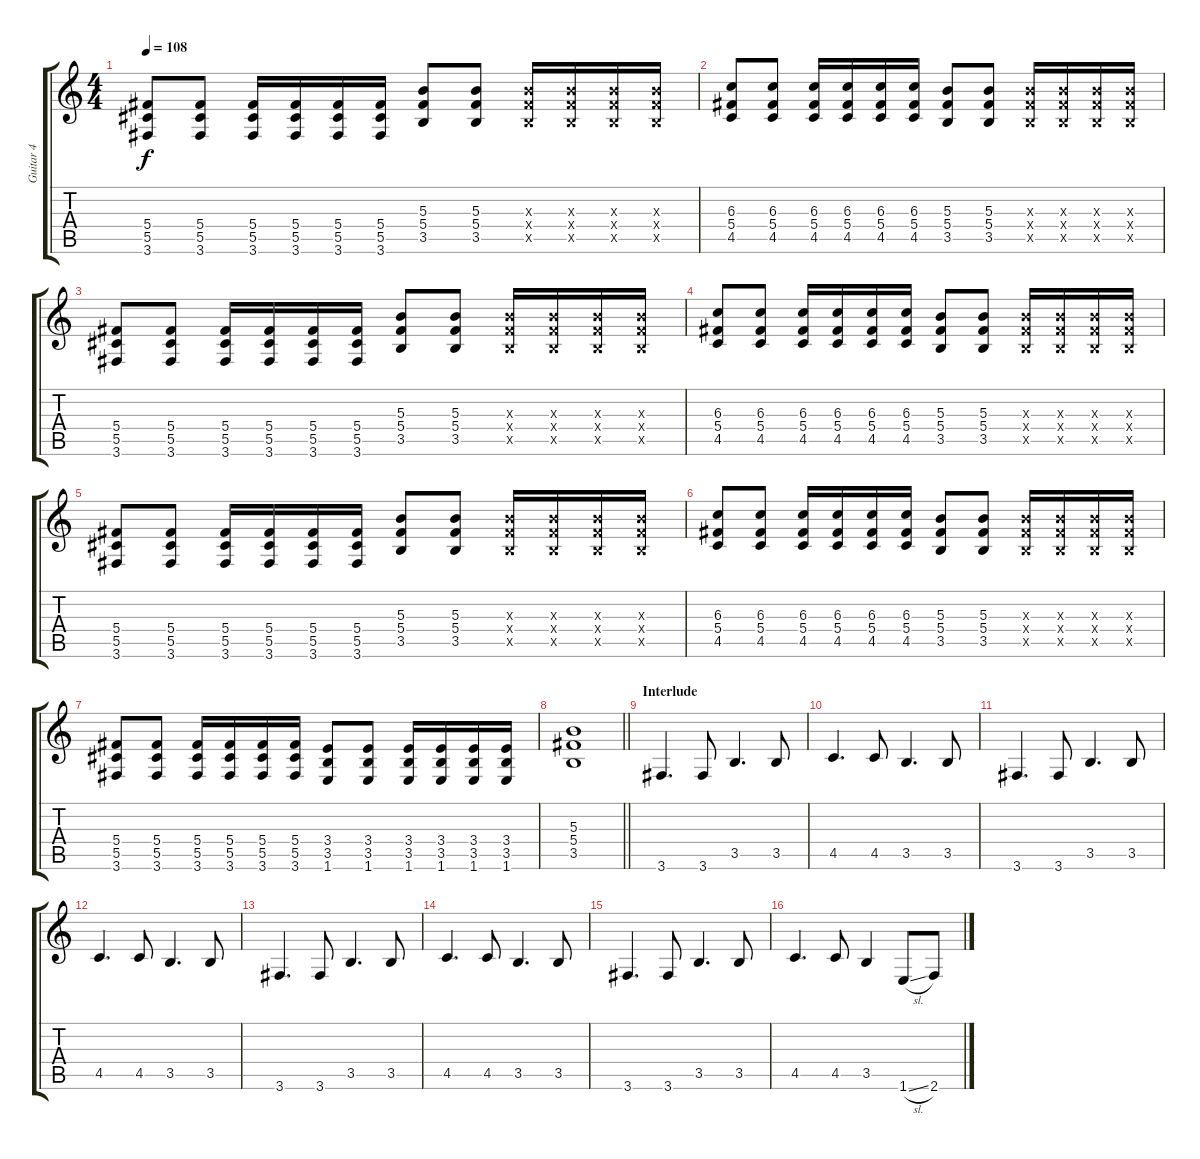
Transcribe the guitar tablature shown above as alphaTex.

\track ("Guitar 4" "Guitar 4") {instrument overdrivenguitar}
\staff {score tabs}
\tuning (Eb4 Bb3 Gb3 Db3 Ab2 Eb2) {hide}
\ts (4 4)
\tempo 108
\clef g2
\ks c
(5.4 5.5 3.6).8{dy f} (5.4 5.5 3.6).8 (5.4 5.5 3.6).16 (5.4 5.5 3.6).16 (5.4 5.5 3.6).16 (5.4 5.5 3.6).16 (5.3 5.4 3.5).8 (5.3 5.4 3.5).8 (5.3{x} 5.4{x} 3.5{x}).16 (5.3{x} 5.4{x} 3.5{x}).16 (5.3{x} 5.4{x} 3.5{x}).16 (5.3{x} 5.4{x} 3.5{x}).16 |
(6.3 5.4 4.5).8 (6.3 5.4 4.5).8 (6.3 5.4 4.5).16 (6.3 5.4 4.5).16 (6.3 5.4 4.5).16 (6.3 5.4 4.5).16 (5.3 5.4 3.5).8 (5.3 5.4 3.5).8 (5.3{x} 5.4{x} 3.5{x}).16 (5.3{x} 5.4{x} 3.5{x}).16 (5.3{x} 5.4{x} 3.5{x}).16 (5.3{x} 5.4{x} 3.5{x}).16 |
(5.4 5.5 3.6).8 (5.4 5.5 3.6).8 (5.4 5.5 3.6).16 (5.4 5.5 3.6).16 (5.4 5.5 3.6).16 (5.4 5.5 3.6).16 (5.3 5.4 3.5).8 (5.3 5.4 3.5).8 (5.3{x} 5.4{x} 3.5{x}).16 (5.3{x} 5.4{x} 3.5{x}).16 (5.3{x} 5.4{x} 3.5{x}).16 (5.3{x} 5.4{x} 3.5{x}).16 |
(6.3 5.4 4.5).8 (6.3 5.4 4.5).8 (6.3 5.4 4.5).16 (6.3 5.4 4.5).16 (6.3 5.4 4.5).16 (6.3 5.4 4.5).16 (5.3 5.4 3.5).8 (5.3 5.4 3.5).8 (5.3{x} 5.4{x} 3.5{x}).16 (5.3{x} 5.4{x} 3.5{x}).16 (5.3{x} 5.4{x} 3.5{x}).16 (5.3{x} 5.4{x} 3.5{x}).16 |
(5.4 5.5 3.6).8 (5.4 5.5 3.6).8 (5.4 5.5 3.6).16 (5.4 5.5 3.6).16 (5.4 5.5 3.6).16 (5.4 5.5 3.6).16 (5.3 5.4 3.5).8 (5.3 5.4 3.5).8 (5.3{x} 5.4{x} 3.5{x}).16 (5.3{x} 5.4{x} 3.5{x}).16 (5.3{x} 5.4{x} 3.5{x}).16 (5.3{x} 5.4{x} 3.5{x}).16 |
(6.3 5.4 4.5).8 (6.3 5.4 4.5).8 (6.3 5.4 4.5).16 (6.3 5.4 4.5).16 (6.3 5.4 4.5).16 (6.3 5.4 4.5).16 (5.3 5.4 3.5).8 (5.3 5.4 3.5).8 (5.3{x} 5.4{x} 3.5{x}).16 (5.3{x} 5.4{x} 3.5{x}).16 (5.3{x} 5.4{x} 3.5{x}).16 (5.3{x} 5.4{x} 3.5{x}).16 |
(5.4 5.5 3.6).8 (5.4 5.5 3.6).8 (5.4 5.5 3.6).16 (5.4 5.5 3.6).16 (5.4 5.5 3.6).16 (5.4 5.5 3.6).16 (3.4 3.5 1.6).8 (3.4 3.5 1.6).8 (3.4 3.5 1.6).16 (3.4 3.5 1.6).16 (3.4 3.5 1.6).16 (3.4 3.5 1.6).16 |
\barLineRight lightlight
(5.3 5.4 3.5).1 |
\section ("" "Interlude")
3.6.4{d} 3.6.8 3.5.4{d} 3.5.8 |
4.5.4{d} 4.5.8 3.5.4{d} 3.5.8 |
3.6.4{d} 3.6.8 3.5.4{d} 3.5.8 |
4.5.4{d} 4.5.8 3.5.4{d} 3.5.8 |
3.6.4{d} 3.6.8 3.5.4{d} 3.5.8 |
4.5.4{d} 4.5.8 3.5.4{d} 3.5.8 |
3.6.4{d} 3.6.8 3.5.4{d} 3.5.8 |
4.5.4{d} 4.5.8 3.5.4 1.6{sl}.8 2.6.8
